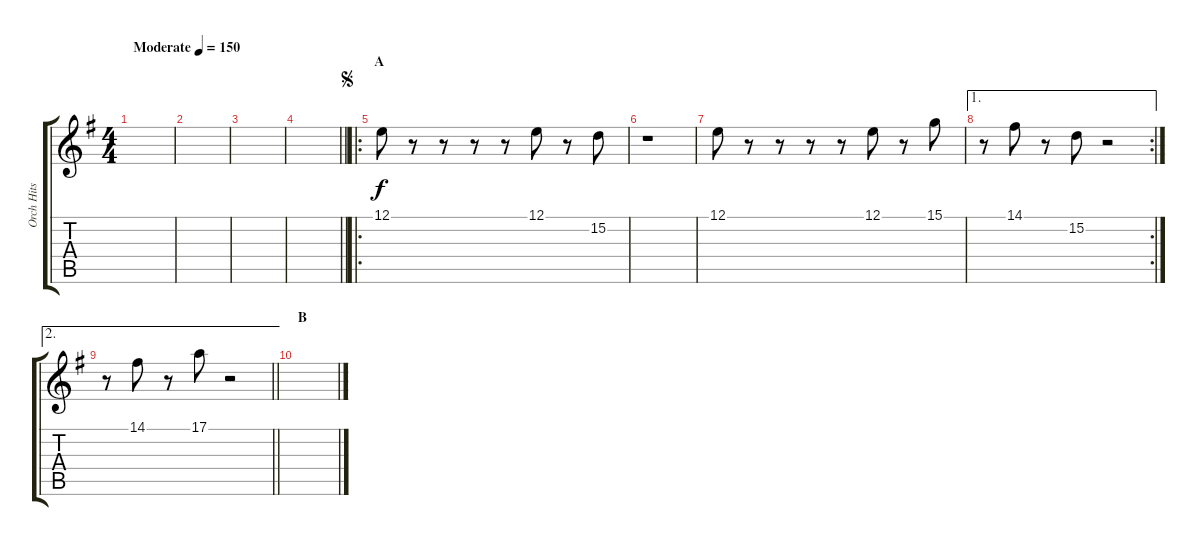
\track ("Orch Hits" "Orch Hits") {instrument orchestrahit}
\staff {score tabs}
\tuning (E4 B3 G3 D3 A2 E2) {hide}
\ts (4 4)
\tempo (150 "Moderate")
\clef g2
\ks eminor
|
|
|
\barLineRight lightlight
|
\ro
\section ("" "A")
\jump segno
12.1.8 r.8 r.8 r.8 r.8 12.1.8 r.8 15.2.8 |
r.1 |
12.1.8 r.8 r.8 r.8 r.8 12.1.8 r.8 15.1.8 |
\ae 1
\rc 2
r.8 14.1.8 r.8 15.2.8 r.2 |
\ae 2
\barLineRight lightlight
r.8 14.1.8 r.8 17.1.8 r.2 |
\section ("" "B")
